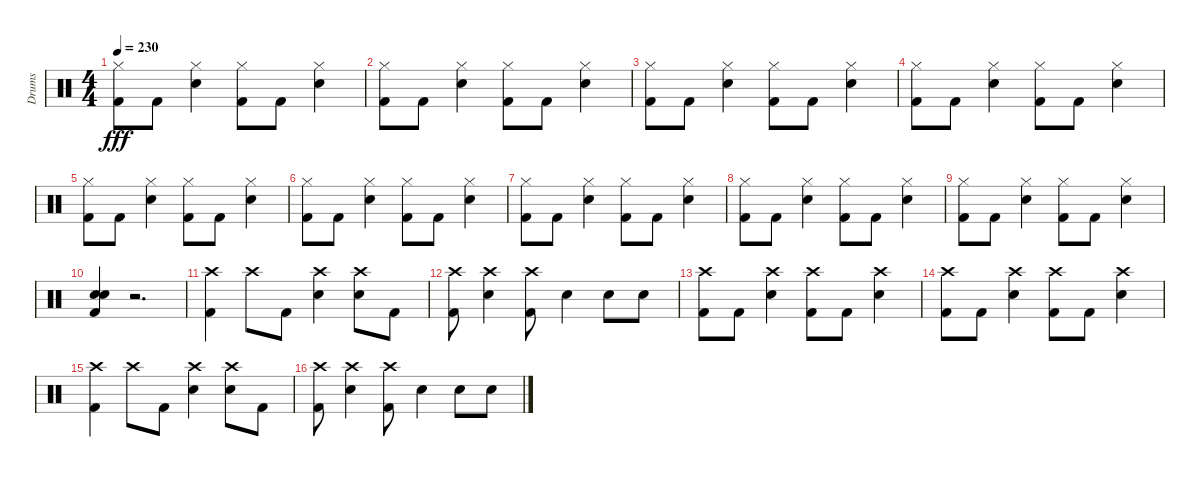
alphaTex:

\track ("Drums" "Drums") {instrument percussion}
\staff {score}
\articulation defaults
\ts (4 4)
\tempo 230
\clef neutral
\ks c
("Hi-Hat (closed)" "Kick (hit) 2").8{dy fff} "Kick (hit) 2".8 ("Hi-Hat (closed)" "Electric Snare (hit)").4 ("Hi-Hat (closed)" "Kick (hit) 2").8 "Kick (hit) 2".8 ("Hi-Hat (closed)" "Electric Snare (hit)").4 |
("Hi-Hat (closed)" "Kick (hit) 2").8 "Kick (hit) 2".8 ("Hi-Hat (closed)" "Electric Snare (hit)").4 ("Hi-Hat (closed)" "Kick (hit) 2").8 "Kick (hit) 2".8 ("Hi-Hat (closed)" "Electric Snare (hit)").4 |
("Hi-Hat (closed)" "Kick (hit) 2").8 "Kick (hit) 2".8 ("Hi-Hat (closed)" "Electric Snare (hit)").4 ("Hi-Hat (closed)" "Kick (hit) 2").8 "Kick (hit) 2".8 ("Hi-Hat (closed)" "Electric Snare (hit)").4 |
("Hi-Hat (closed)" "Kick (hit) 2").8 "Kick (hit) 2".8 ("Hi-Hat (closed)" "Electric Snare (hit)").4 ("Hi-Hat (closed)" "Kick (hit) 2").8 "Kick (hit) 2".8 ("Hi-Hat (closed)" "Electric Snare (hit)").4 |
("Hi-Hat (closed)" "Kick (hit) 2").8 "Kick (hit) 2".8 ("Hi-Hat (closed)" "Electric Snare (hit)").4 ("Hi-Hat (closed)" "Kick (hit) 2").8 "Kick (hit) 2".8 ("Hi-Hat (closed)" "Electric Snare (hit)").4 |
("Hi-Hat (closed)" "Kick (hit) 2").8 "Kick (hit) 2".8 ("Hi-Hat (closed)" "Electric Snare (hit)").4 ("Hi-Hat (closed)" "Kick (hit) 2").8 "Kick (hit) 2".8 ("Hi-Hat (closed)" "Electric Snare (hit)").4 |
("Hi-Hat (closed)" "Kick (hit) 2").8 "Kick (hit) 2".8 ("Hi-Hat (closed)" "Electric Snare (hit)").4 ("Hi-Hat (closed)" "Kick (hit) 2").8 "Kick (hit) 2".8 ("Hi-Hat (closed)" "Electric Snare (hit)").4 |
("Hi-Hat (closed)" "Kick (hit) 2").8 "Kick (hit) 2".8 ("Hi-Hat (closed)" "Electric Snare (hit)").4 ("Hi-Hat (closed)" "Kick (hit) 2").8 "Kick (hit) 2".8 ("Hi-Hat (closed)" "Electric Snare (hit)").4 |
("Hi-Hat (closed)" "Kick (hit) 2").8 "Kick (hit) 2".8 ("Hi-Hat (closed)" "Electric Snare (hit)").4 ("Hi-Hat (closed)" "Kick (hit) 2").8 "Kick (hit) 2".8 ("Hi-Hat (closed)" "Electric Snare (hit)").4 |
("Electric Snare (hit)" "Electric Snare (hit)" "Kick (hit) 2").4 r.2{d} |
("Crash high (hit)" "Kick (hit) 2").4 "Crash high (hit)".8 "Kick (hit) 2".8 ("Crash high (hit)" "Electric Snare (hit)").4 ("Crash high (hit)" "Electric Snare (hit)").8 "Kick (hit) 2".8 |
("Crash high (hit)" "Kick (hit) 2").8 ("Crash high (hit)" "Electric Snare (hit)").4 ("Crash high (hit)" "Kick (hit) 2").8 "Electric Snare (hit)".4 "Electric Snare (hit)".8 "Electric Snare (hit)".8 |
("Crash high (hit)" "Kick (hit) 2").8 "Kick (hit) 2".8 ("Crash high (hit)" "Electric Snare (hit)").4 ("Crash high (hit)" "Kick (hit) 2").8 "Kick (hit) 2".8 ("Crash high (hit)" "Electric Snare (hit)").4 |
("Crash high (hit)" "Kick (hit) 2").8 "Kick (hit) 2".8 ("Crash high (hit)" "Electric Snare (hit)").4 ("Crash high (hit)" "Kick (hit) 2").8 "Kick (hit) 2".8 ("Crash high (hit)" "Electric Snare (hit)").4 |
("Crash high (hit)" "Kick (hit) 2").4 "Crash high (hit)".8 "Kick (hit) 2".8 ("Crash high (hit)" "Electric Snare (hit)").4 ("Crash high (hit)" "Electric Snare (hit)").8 "Kick (hit) 2".8 |
("Crash high (hit)" "Kick (hit) 2").8 ("Crash high (hit)" "Electric Snare (hit)").4 ("Crash high (hit)" "Kick (hit) 2").8 "Electric Snare (hit)".4 "Electric Snare (hit)".8 "Electric Snare (hit)".8
